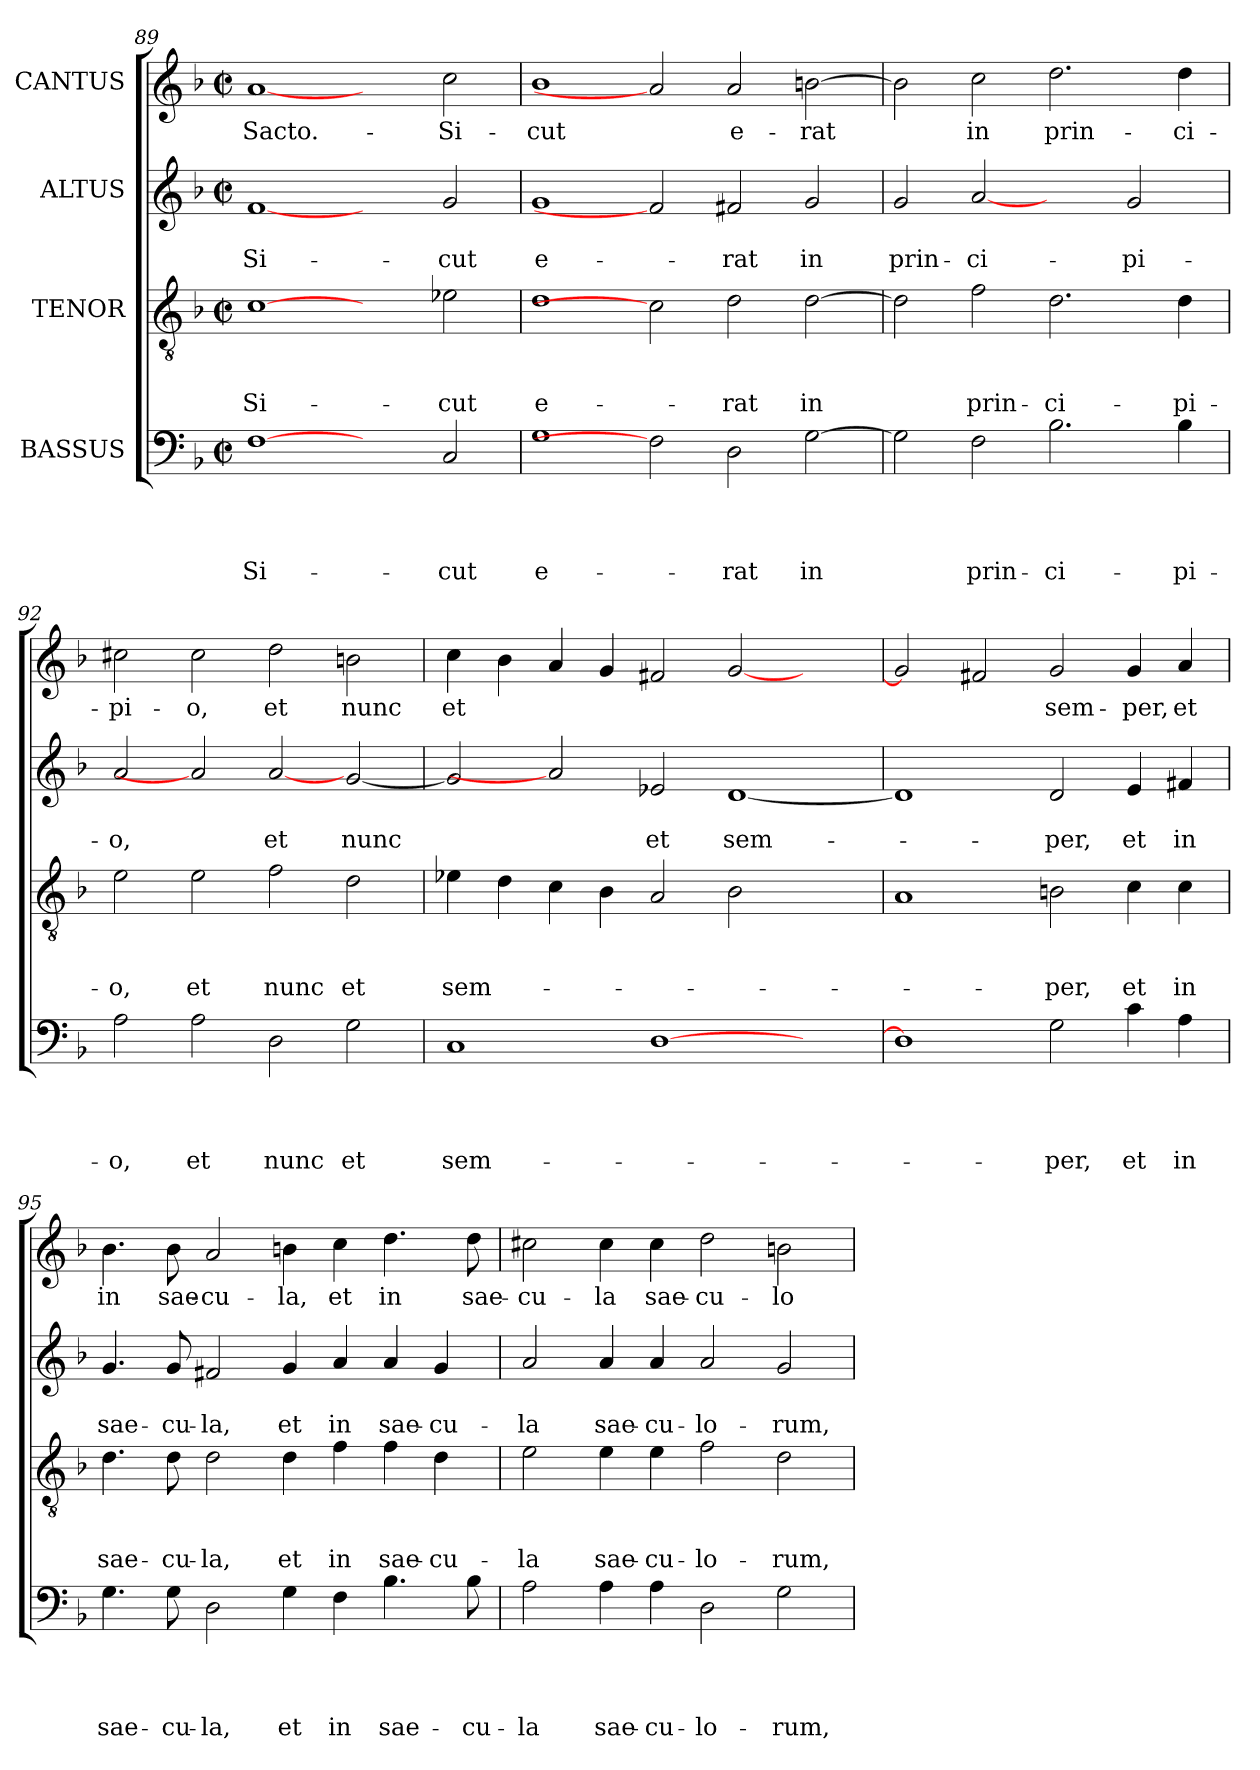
**kern	**text	**text	**text	**text	**kern	**text	**text	**text	**kern	**text	**text	**kern	**text
*part4	*part4	*part4	*part4	*part4	*part3	*part3	*part3	*part3	*part2	*part2	*part2	*part1	*part1
*staff4	*staff4	*staff4	*staff4	*staff4	*staff3	*staff3	*staff3	*staff3	*staff2	*staff2	*staff2	*staff1	*staff1
*I"BASSUS	*	*	*	*	*I"TENOR	*	*	*	*I"ALTUS	*	*	*I"CANTUS	*
*clefF4	*	*	*	*	*clefGv2	*	*	*	*clefG2	*	*	*clefG2	*
*k[b-]	*	*	*	*	*k[b-]	*	*	*	*k[b-]	*	*	*k[b-]	*
*F:	*	*	*	*	*F:	*	*	*	*F:	*	*	*F:	*
*M2/2	*	*	*	*	*M2/2	*	*	*	*M2/2	*	*	*M2/2	*
*met(c|)	*	*	*	*	*met(c|)	*	*	*	*met(c|)	*	*	*met(c|)	*
=89	=89	=89	=89	=89	=89	=89	=89	=89	=89	=89	=89	=89	=89
!	!	!	!	!LO:LY:b	!	!	!	!LO:LY:b	!	!	!LO:LY:b	!	!LO:LY:b
[1F	.	.	.	Si-	[1c	.	.	Si-	[1f	.	Si-	[1a	Sacto.-
2ryy	.	.	.	.	2ryy	.	.	.	2ryy	.	.	2ryy	.
!	!	!	!	!LO:LY:b	!	!	!	!LO:LY:b	!	!	!LO:LY:b	!	!LO:LY:b
2C/	.	.	.	-cut	2e-X\	.	.	-cut	2g/	.	-cut	2cc\	-Si-
=90	=90	=90	=90	=90	=90	=90	=90	=90	=90	=90	=90	=90	=90
!	!	!	!	!LO:LY:b	!	!	!	!LO:LY:b	!	!	!LO:LY:b	!	!LO:LY:b
1G	.	.	.	e-	1d	.	.	e-	1g	.	e-	1b-	-cut
2F]	.	.	.	.	2c]	.	.	.	2f]	.	.	2a]	.
!	!	!	!	!LO:LY:b	!	!	!	!LO:LY:b	!	!	!LO:LY:b	!	!LO:LY:b
2D\	.	.	.	-rat	2d\	.	.	-rat	2f#X/	.	-rat	2a/	e-
!	!	!	!	!LO:LY:b	!	!	!	!LO:LY:b	!	!	!LO:LY:b	!	!LO:LY:b
[<2G\	.	.	.	in	[<2d\	.	.	in	2g/	.	in	[<2bn\	-rat
!!LO:PB:g=z
=91	=91	=91	=91	=91	=91	=91	=91	=91	=91	=91	=91	=91	=91
!	!	!	!	!	!	!	!	!	!	!	!LO:LY:b	!	!
2G\]	.	.	.	.	2d\]	.	.	.	2g/	.	prin-	2b\]	.
!	!	!	!	!LO:LY:b	!	!	!	!LO:LY:b	!	!	!LO:LY:b	!	!LO:LY:b
2F\	.	.	.	prin-	2f\	.	.	prin-	[2a	.	-ci-	2cc\	in
!	!	!	!	!LO:LY:b	!	!	!	!LO:LY:b	!	!	!	!	!LO:LY:b
2.B-\	.	.	.	-ci-	2.d\	.	.	-ci-	2ryy	.	.	2.dd\	prin-
!	!	!	!	!	!	!	!	!	!	!	!LO:LY:b	!	!
.	.	.	.	.	.	.	.	.	2g/	.	-pi-	.	.
!	!	!	!	!LO:LY:b	!	!	!	!LO:LY:b	!	!	!	!	!LO:LY:b
4B-\	.	.	.	-pi-	4d\	.	.	-pi-	.	.	.	4dd\	-ci-
=92	=92	=92	=92	=92	=92	=92	=92	=92	=92	=92	=92	=92	=92
!	!	!	!	!LO:LY:b	!	!	!	!LO:LY:b	!	!	!LO:LY:b	!	!LO:LY:b
2A\	.	.	.	-o,	2e\	.	.	-o,	2a/	.	-o,	2cc#X\	-pi-
!	!	!	!	!LO:LY:b	!	!	!	!LO:LY:b	!	!	!	!	!LO:LY:b
2A\	.	.	.	et	2e\	.	.	et	2a]	.	.	2cc#\	-o,
!	!	!	!	!LO:LY:b	!	!	!	!LO:LY:b	!	!	!LO:LY:b	!	!LO:LY:b
2D\	.	.	.	nunc	2f\	.	.	nunc	[2a	.	et	2dd\	et
!	!	!	!	!LO:LY:b	!	!	!	!LO:LY:b	!	!	!LO:LY:b	!	!LO:LY:b
2G\	.	.	.	et	2d\	.	.	et	[<2g/	.	nunc	2bn\	nunc
=93	=93	=93	=93	=93	=93	=93	=93	=93	=93	=93	=93	=93	=93
!	!	!	!	!LO:LY:b	!	!	!	!LO:LY:b	!	!	!	!	!LO:LY:b
1C	.	.	.	sem-	4e-X\	.	.	sem-	2g/]	.	.	4cc\	et
.	.	.	.	.	4d\	.	.	.	.	.	.	4b-\	.
.	.	.	.	.	4c\	.	.	.	2a]	.	.	4a/	.
.	.	.	.	.	4B-\	.	.	.	.	.	.	4g/	.
!	!	!	!	!	!	!	!	!	!	!	!LO:LY:b	!	!
[>1D	.	.	.	.	2A/	.	.	.	2e-X/	.	et	2f#X/	.
!	!	!	!	!	!	!	!	!	!	!	!LO:LY:b	!	!
.	.	.	.	.	2B-\	.	.	.	[<1d	.	sem-	[<2g/	.
2ryy	.	.	.	.	2ryy	.	.	.	.	.	.	2ryy	.
=94	=94	=94	=94	=94	=94	=94	=94	=94	=94	=94	=94	=94	=94
1D]	.	.	.	.	1A	.	.	.	1d]	.	.	2g/]	.
.	.	.	.	.	.	.	.	.	.	.	.	2f#X/	.
!	!	!	!	!LO:LY:b	!	!	!	!LO:LY:b	!	!	!LO:LY:b	!	!LO:LY:b
2G\	.	.	.	-per,	2Bn\	.	.	-per,	2d/	.	-per,	2g/	sem-
!	!	!	!	!LO:LY:b	!	!	!	!LO:LY:b	!	!	!LO:LY:b	!	!LO:LY:b
4c\	.	.	.	et	4c\	.	.	et	4e/	.	et	4g/	-per,
!	!	!	!	!LO:LY:b	!	!	!	!LO:LY:b	!	!	!LO:LY:b	!	!LO:LY:b
4A\	.	.	.	in	4c\	.	.	in	4f#X/	.	in	4a/	et
!!LO:PB:g=z
=95	=95	=95	=95	=95	=95	=95	=95	=95	=95	=95	=95	=95	=95
!	!	!	!	!LO:LY:b	!	!	!	!LO:LY:b	!	!	!LO:LY:b	!	!LO:LY:b
4.G\	.	.	.	sae-	4.d\	.	.	sae-	4.g/	.	sae-	4.b-\	in
!	!	!	!	!LO:LY:b	!	!	!	!LO:LY:b	!	!	!LO:LY:b	!	!LO:LY:b
8G\	.	.	.	-cu-	8d\	.	.	-cu-	8g/	.	-cu-	8b-\	sae-
!	!	!	!	!LO:LY:b	!	!	!	!LO:LY:b	!	!	!LO:LY:b	!	!LO:LY:b
2D\	.	.	.	-la,	2d\	.	.	-la,	2f#X/	.	-la,	2a/	-cu-
!	!	!	!	!LO:LY:b	!	!	!	!LO:LY:b	!	!	!LO:LY:b	!	!LO:LY:b
4G\	.	.	.	et	4d\	.	.	et	4g/	.	et	4bn\	-la,
!	!	!	!	!LO:LY:b	!	!	!	!LO:LY:b	!	!	!LO:LY:b	!	!LO:LY:b
4F\	.	.	.	in	4f\	.	.	in	4a/	.	in	4cc\	et
!	!	!	!	!LO:LY:b	!	!	!	!LO:LY:b	!	!	!LO:LY:b	!	!LO:LY:b
4.B-\	.	.	.	sae-	4f\	.	.	sae-	4a/	.	sae-	4.dd\	in
!	!	!	!	!	!	!	!	!LO:LY:b	!	!	!LO:LY:b	!	!
.	.	.	.	.	4d\	.	.	-cu-	4g/	.	-cu-	.	.
!	!	!	!	!LO:LY:b	!	!	!	!	!	!	!	!	!LO:LY:b
8B-\	.	.	.	-cu-	.	.	.	.	.	.	.	8dd\	sae-
=96	=96	=96	=96	=96	=96	=96	=96	=96	=96	=96	=96	=96	=96
!	!	!	!	!LO:LY:b	!	!	!	!LO:LY:b	!	!	!LO:LY:b	!	!LO:LY:b
2A\	.	.	.	-la	2e\	.	.	-la	2a/	.	-la	2cc#X\	-cu-
!	!	!	!	!LO:LY:b	!	!	!	!LO:LY:b	!	!	!LO:LY:b	!	!LO:LY:b
4A\	.	.	.	sae-	4e\	.	.	sae-	4a/	.	sae-	4cc#\	-la
!	!	!	!	!LO:LY:b	!	!	!	!LO:LY:b	!	!	!LO:LY:b	!	!LO:LY:b
4A\	.	.	.	-cu-	4e\	.	.	-cu-	4a/	.	-cu-	4cc#\	sae-
!	!	!	!	!LO:LY:b	!	!	!	!LO:LY:b	!	!	!LO:LY:b	!	!LO:LY:b
2D\	.	.	.	-lo-	2f\	.	.	-lo-	2a/	.	-lo-	2dd\	-cu-
!	!	!	!	!LO:LY:b	!	!	!	!LO:LY:b	!	!	!LO:LY:b	!	!LO:LY:b
2G\	.	.	.	-rum,	2d\	.	.	-rum,	2g/	.	-rum,	2bn\	-lo-
=	=	=	=	=	=	=	=	=	=	=	=	=	=
*-	*-	*-	*-	*-	*-	*-	*-	*-	*-	*-	*-	*-	*-
